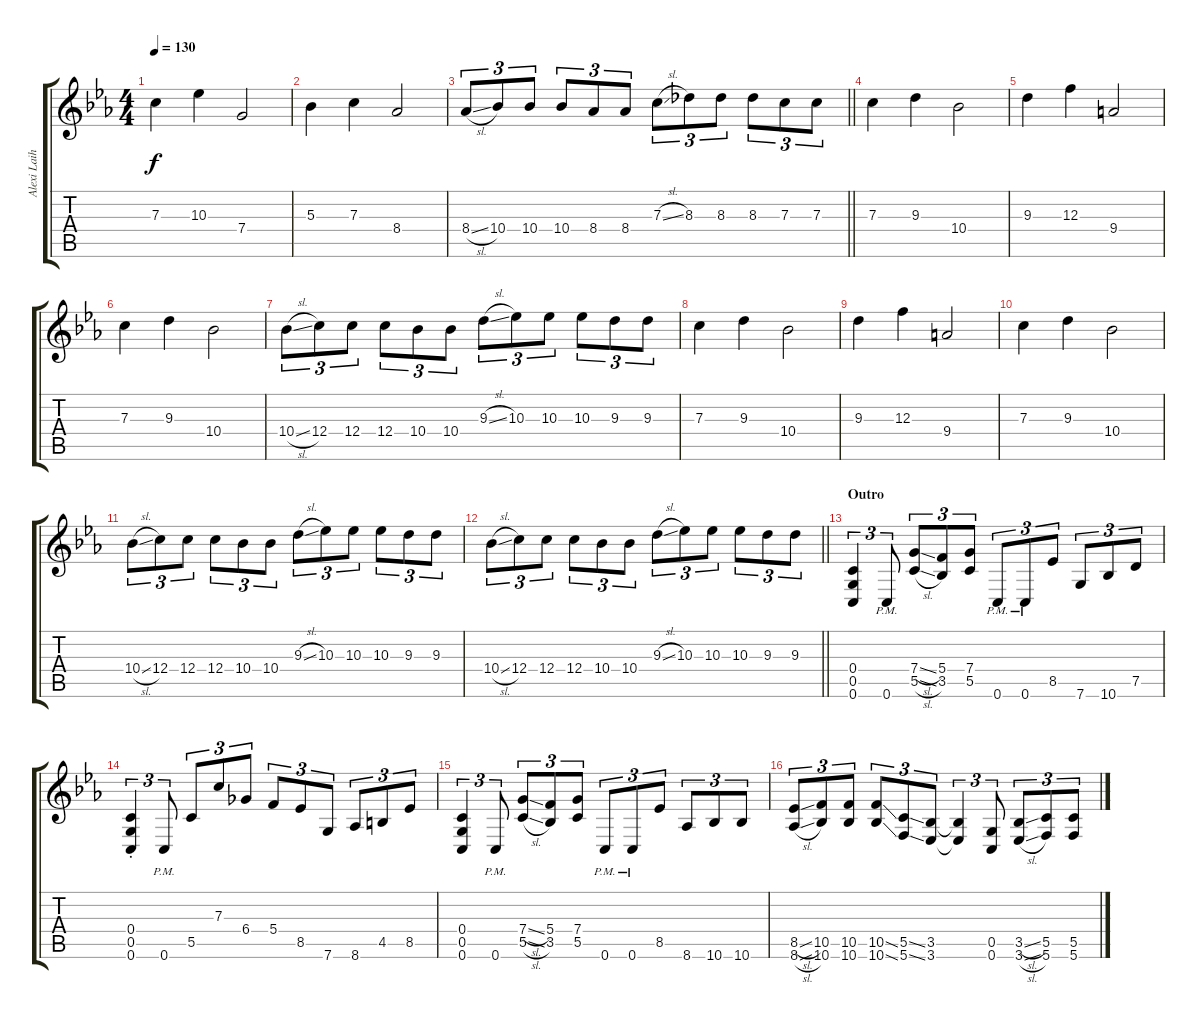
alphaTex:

\track ("Alexi Laiho" "Alexi Laih") {instrument distortionguitar}
\staff {score tabs}
\tuning (D4 A3 F3 C3 G2 C2) {hide}
\ts (4 4)
\tempo 130
\clef g2
\ks eb
7.3.4{dy f} 10.3.4 7.4.2 |
5.3.4 7.3.4 8.4.2 |
\barLineRight lightlight
8.4{sl}.8{tu (3 2)} 10.4.8{tu (3 2)} 10.4.8{tu (3 2)} 10.4.8{tu (3 2)} 8.4.8{tu (3 2)} 8.4.8{tu (3 2)} 7.3{sl}.8{tu (3 2)} 8.3.8{tu (3 2)} 8.3.8{tu (3 2)} 8.3.8{tu (3 2)} 7.3.8{tu (3 2)} 7.3.8{tu (3 2)} |
7.3.4 9.3.4 10.4.2 |
9.3.4 12.3.4 9.4.2 |
7.3.4 9.3.4 10.4.2 |
10.4{sl}.8{tu (3 2)} 12.4.8{tu (3 2)} 12.4.8{tu (3 2)} 12.4.8{tu (3 2)} 10.4.8{tu (3 2)} 10.4.8{tu (3 2)} 9.3{sl}.8{tu (3 2)} 10.3.8{tu (3 2)} 10.3.8{tu (3 2)} 10.3.8{tu (3 2)} 9.3.8{tu (3 2)} 9.3.8{tu (3 2)} |
7.3.4 9.3.4 10.4.2 |
9.3.4 12.3.4 9.4.2 |
7.3.4 9.3.4 10.4.2 |
10.4{sl}.8{tu (3 2)} 12.4.8{tu (3 2)} 12.4.8{tu (3 2)} 12.4.8{tu (3 2)} 10.4.8{tu (3 2)} 10.4.8{tu (3 2)} 9.3{sl}.8{tu (3 2)} 10.3.8{tu (3 2)} 10.3.8{tu (3 2)} 10.3.8{tu (3 2)} 9.3.8{tu (3 2)} 9.3.8{tu (3 2)} |
\barLineRight lightlight
10.4{sl}.8{tu (3 2)} 12.4.8{tu (3 2)} 12.4.8{tu (3 2)} 12.4.8{tu (3 2)} 10.4.8{tu (3 2)} 10.4.8{tu (3 2)} 9.3{sl}.8{tu (3 2)} 10.3.8{tu (3 2)} 10.3.8{tu (3 2)} 10.3.8{tu (3 2)} 9.3.8{tu (3 2)} 9.3.8{tu (3 2)} |
\section ("" "Outro")
(0.4 0.5 0.6).4{tu (3 2) balance 13} 0.6{pm}.8{tu (3 2)} (7.4{sl} 5.5{sl}).8{tu (3 2)} (5.4 3.5).8{tu (3 2)} (7.4 5.5).8{tu (3 2)} 0.6{pm}.8{tu (3 2)} 0.6{pm}.8{tu (3 2)} 8.5.8{tu (3 2)} 7.6.8{tu (3 2)} 10.6.8{tu (3 2)} 7.5.8{tu (3 2)} |
(0.4{st} 0.5{st} 0.6{st}).4{tu (3 2)} 0.6{pm}.8{tu (3 2)} 5.5.8{tu (3 2)} 7.3.8{tu (3 2)} 6.4.8{tu (3 2)} 5.4.8{tu (3 2)} 8.5.8{tu (3 2)} 7.6.8{tu (3 2)} 8.6.8{tu (3 2)} 4.5.8{tu (3 2)} 8.5.8{tu (3 2)} |
(0.4 0.5 0.6).4{tu (3 2)} 0.6{pm}.8{tu (3 2)} (7.4{sl} 5.5{sl}).8{tu (3 2)} (5.4 3.5).8{tu (3 2)} (7.4 5.5).8{tu (3 2)} 0.6{pm}.8{tu (3 2)} 0.6{pm}.8{tu (3 2)} 8.5.8{tu (3 2)} 8.6.8{tu (3 2)} 10.6.8{tu (3 2)} 10.6.8{tu (3 2)} |
(8.5{sl} 8.6{sl}).8{tu (3 2)} (10.5 10.6).8{tu (3 2)} (10.5 10.6).8{tu (3 2)} (10.5{ss} 10.6{ss}).8{tu (3 2)} (5.5{ss} 5.6{ss}).8{tu (3 2)} (3.5 3.6).8{tu (3 2)} (3.5{t} 3.6{t}).4{tu (3 2)} (0.5 0.6).8{tu (3 2)} (3.5{sl} 3.6{sl}).8{tu (3 2)} (5.5 5.6).8{tu (3 2)} (5.5 5.6).8{tu (3 2)}
